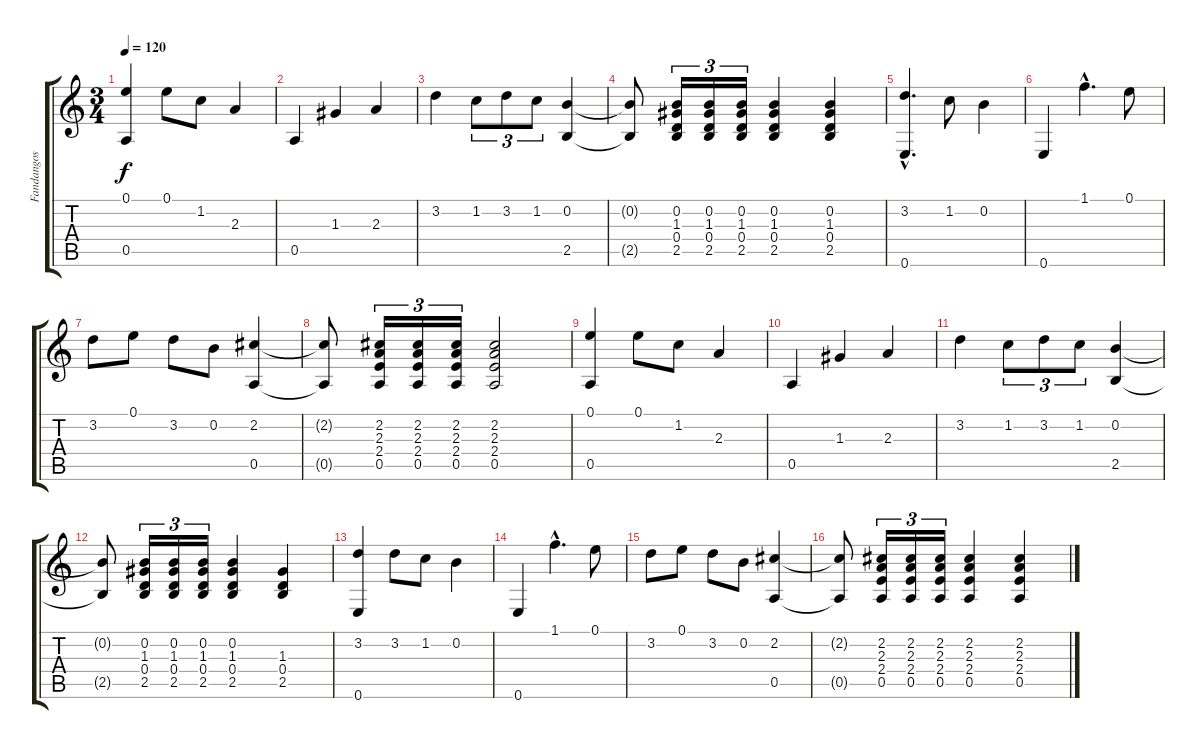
\track ("Fandangos" "Fandangos") {instrument acousticguitarnylon}
\staff {score tabs}
\tuning (E4 B3 G3 D3 A2 E2) {hide}
\ts (3 4)
\tempo 120
\clef g2
\ks c
(0.1 0.5).4{dy f} 0.1.8 1.2.8 2.3.4 |
0.5.4 1.3.4 2.3.4 |
3.2.4 1.2.8{tu (3 2)} 3.2.8{tu (3 2)} 1.2.8{tu (3 2)} (0.2 2.5).4 |
(0.2{t} 2.5{t}).8 (0.2 1.3 0.4 2.5).16{tu (3 2)} (0.2 1.3 0.4 2.5).16{tu (3 2)} (0.2 1.3 0.4 2.5).16{tu (3 2)} (0.2 1.3 0.4 2.5).4 (0.2 1.3 0.4 2.5).4 |
(3.2{hac} 0.6{hac}).4{d} 1.2.8 0.2.4 |
0.6.4 1.1{hac}.4{d} 0.1.8 |
3.2.8 0.1.8 3.2.8 0.2.8 (2.2 0.5).4 |
(2.2{t} 0.5{t}).8 (2.2 2.3 2.4 0.5).16{tu (3 2)} (2.2 2.3 2.4 0.5).16{tu (3 2)} (2.2 2.3 2.4 0.5).16{tu (3 2)} (2.2 2.3 2.4 0.5).2 |
(0.1 0.5).4 0.1.8 1.2.8 2.3.4 |
0.5.4 1.3.4 2.3.4 |
3.2.4 1.2.8{tu (3 2)} 3.2.8{tu (3 2)} 1.2.8{tu (3 2)} (0.2 2.5).4 |
(0.2{t} 2.5{t}).8 (0.2 1.3 0.4 2.5).16{tu (3 2)} (0.2 1.3 0.4 2.5).16{tu (3 2)} (0.2 1.3 0.4 2.5).16{tu (3 2)} (0.2 1.3 0.4 2.5).4 (1.3 0.4 2.5).4 |
(3.2 0.6).4 3.2.8 1.2.8 0.2.4 |
0.6.4 1.1{hac}.4{d} 0.1.8 |
3.2.8 0.1.8 3.2.8 0.2.8 (2.2 0.5).4 |
(2.2{t} 0.5{t}).8 (2.2 2.3 2.4 0.5).16{tu (3 2)} (2.2 2.3 2.4 0.5).16{tu (3 2)} (2.2 2.3 2.4 0.5).16{tu (3 2)} (2.2 2.3 2.4 0.5).4 (2.2 2.3 2.4 0.5).4
